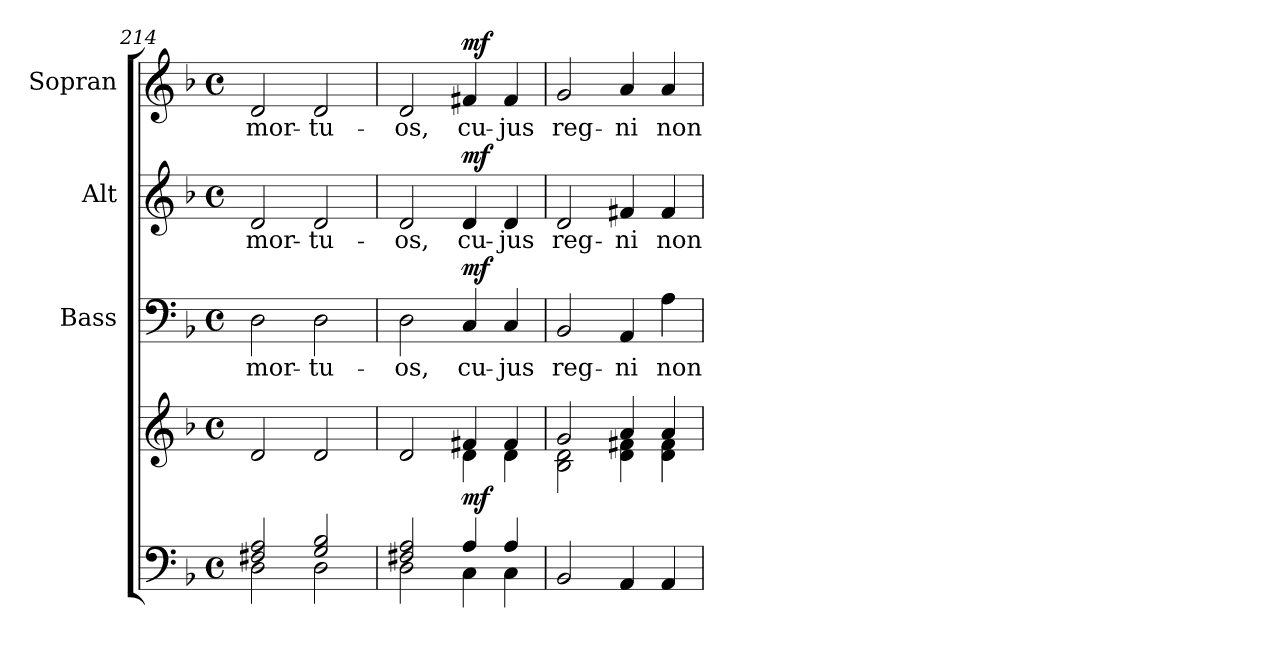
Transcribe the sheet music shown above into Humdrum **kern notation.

**kern	**kern	**dynam	**kern	**text	**dynam	**kern	**text	**dynam	**kern	**text	**dynam
*part4	*part4	*part4	*part3	*part3	*part3	*part2	*part2	*part2	*part1	*part1	*part1
*staff5	*staff4	*staff4/5	*staff3	*staff3	*staff3	*staff2	*staff2	*staff2	*staff1	*staff1	*staff1
*	*	*	*I"Bass	*	*	*I"Alt	*	*	*I"Sopran	*	*
*	*	*	*I'B.	*	*	*I'A.	*	*	*I'S.	*	*
*clefF4	*clefG2	*	*clefF4	*	*	*clefG2	*	*	*clefG2	*	*
*k[b-]	*k[b-]	*	*k[b-]	*	*	*k[b-]	*	*	*k[b-]	*	*
*F:	*F:	*	*F:	*	*	*F:	*	*	*F:	*	*
*M4/4	*M4/4	*	*M4/4	*	*	*M4/4	*	*	*M4/4	*	*
*met(c)	*met(c)	*	*met(c)	*	*	*met(c)	*	*	*met(c)	*	*
=214	=214	=214	=214	=214	=214	=214	=214	=214	=214	=214	=214
*^	*	*	*	*	*	*	*	*	*	*	*
!	!	!	!	!	!LO:LY:b	!	!	!LO:LY:b	!	!	!LO:LY:b	!
2F#X/ 2A/	2D\	2d/	.	2D\	mor-	.	2d/	mor-	.	2d/	mor-	.
!	!	!	!	!	!LO:LY:b	!	!	!LO:LY:b	!	!	!LO:LY:b	!
2G/ 2B-/	2D\	2d/	.	2D\	-tu-	.	2d/	-tu-	.	2d/	-tu-	.
=215	=215	=215	=215	=215	=215	=215	=215	=215	=215	=215	=215	=215
*	*	*^	*	*	*	*	*	*	*	*	*	*
!	!	!	!	!	!	!LO:LY:b	!	!	!LO:LY:b	!	!	!LO:LY:b	!
2F#X/ 2A/	2D\	2d/	2ryy	.	2D\	-os,	.	2d/	-os,	.	2d/	-os,	.
!	!	!	!	!LO:DY:b	!	!LO:LY:b	!LO:DY:a	!	!LO:LY:b	!LO:DY:a	!	!LO:LY:b	!LO:DY:a
4A/	4C\	4f#X/	4d\	mf	4C/	cu-	mf	4d/	cu-	mf	4f#X/	cu-	mf
!	!	!	!	!	!	!LO:LY:b	!	!	!LO:LY:b	!	!	!LO:LY:b	!
4A/	4C\	4f#/	4d\	.	4C/	-jus	.	4d/	-jus	.	4f#/	-jus	.
=216	=216	=216	=216	=216	=216	=216	=216	=216	=216	=216	=216	=216	=216
!	!	!	!	!	!	!LO:LY:b	!	!	!LO:LY:b	!	!	!LO:LY:b	!
*v	*v	*	*	*	*	*	*	*	*	*	*	*	*
2BB-/	2g/	2B-\ 2d\	.	2BB-/	reg-	.	2d/	reg-	.	2g/	reg-	.
!	!	!	!	!	!LO:LY:b	!	!	!LO:LY:b	!	!	!LO:LY:b	!
4AA/	4a/	4d\ 4f#X\	.	4AA/	-ni	.	4f#X/	-ni	.	4a/	-ni	.
!	!	!	!	!	!LO:LY:b	!	!	!LO:LY:b	!	!	!LO:LY:b	!
4AA/	4a/	4d\ 4f#\	.	4A\	non	.	4f#/	non	.	4a/	non	.
*	*v	*v	*	*	*	*	*	*	*	*	*	*
=	=	=	=	=	=	=	=	=	=	=	=
*-	*-	*-	*-	*-	*-	*-	*-	*-	*-	*-	*-
